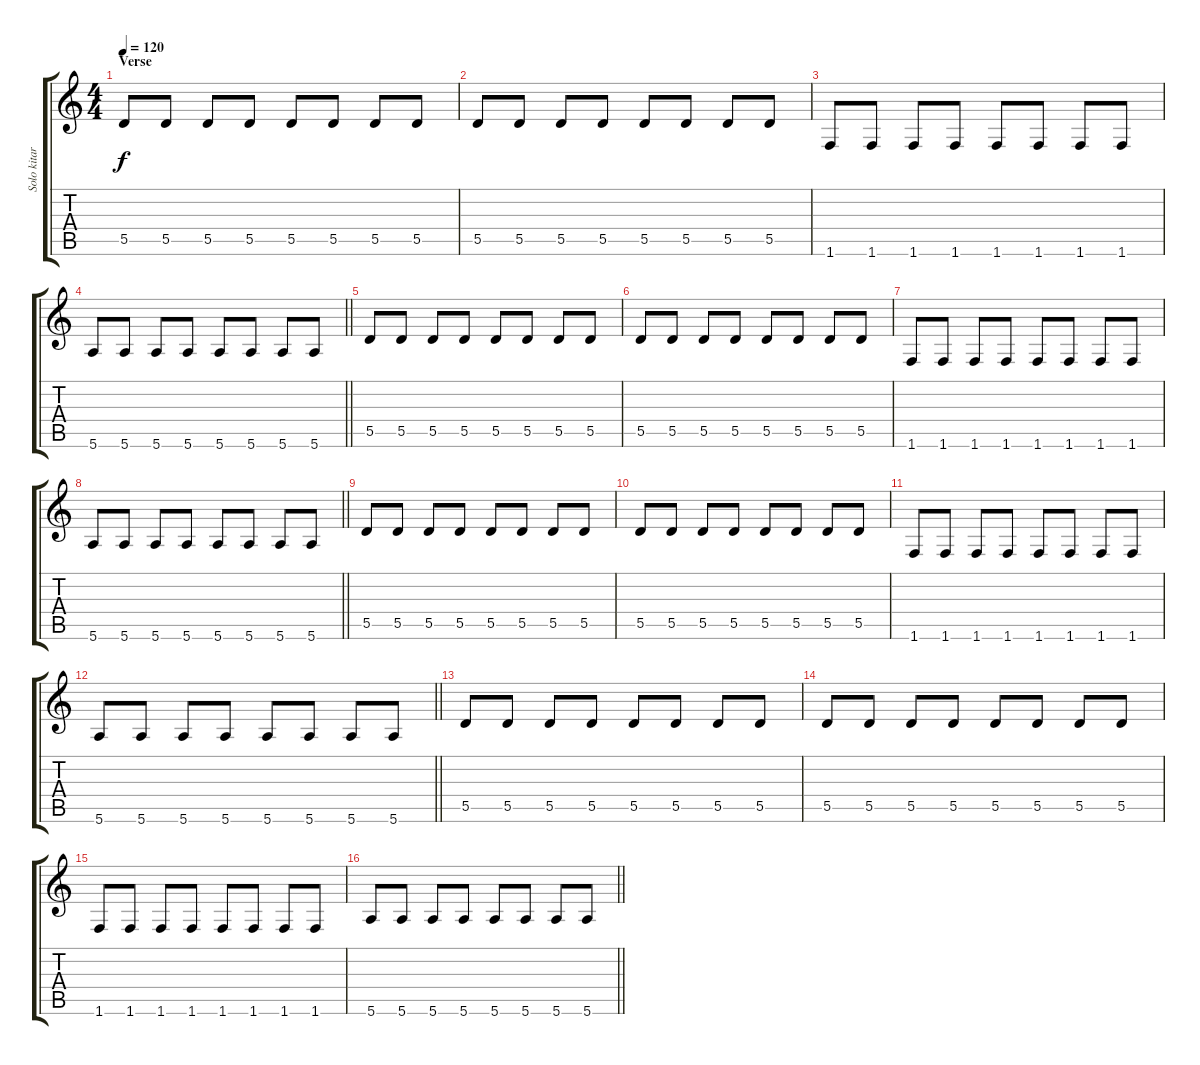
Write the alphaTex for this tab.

\track ("Solo kitara" "Solo kitar") {instrument overdrivenguitar}
\staff {score tabs}
\tuning (E4 B3 G3 D3 A2 E2) {hide}
\ts (4 4)
\section ("" "Verse")
\tempo 120
\clef g2
\ks c
5.5.8{dy f} 5.5.8 5.5.8 5.5.8 5.5.8 5.5.8 5.5.8 5.5.8 |
5.5.8 5.5.8 5.5.8 5.5.8 5.5.8 5.5.8 5.5.8 5.5.8 |
1.6.8 1.6.8 1.6.8 1.6.8 1.6.8 1.6.8 1.6.8 1.6.8 |
\barLineRight lightlight
5.6.8 5.6.8 5.6.8 5.6.8 5.6.8 5.6.8 5.6.8 5.6.8 |
5.5.8 5.5.8 5.5.8 5.5.8 5.5.8 5.5.8 5.5.8 5.5.8 |
5.5.8 5.5.8 5.5.8 5.5.8 5.5.8 5.5.8 5.5.8 5.5.8 |
1.6.8 1.6.8 1.6.8 1.6.8 1.6.8 1.6.8 1.6.8 1.6.8 |
\barLineRight lightlight
5.6.8 5.6.8 5.6.8 5.6.8 5.6.8 5.6.8 5.6.8 5.6.8 |
5.5.8 5.5.8 5.5.8 5.5.8 5.5.8 5.5.8 5.5.8 5.5.8 |
5.5.8 5.5.8 5.5.8 5.5.8 5.5.8 5.5.8 5.5.8 5.5.8 |
1.6.8 1.6.8 1.6.8 1.6.8 1.6.8 1.6.8 1.6.8 1.6.8 |
\barLineRight lightlight
5.6.8 5.6.8 5.6.8 5.6.8 5.6.8 5.6.8 5.6.8 5.6.8 |
5.5.8 5.5.8 5.5.8 5.5.8 5.5.8 5.5.8 5.5.8 5.5.8 |
5.5.8 5.5.8 5.5.8 5.5.8 5.5.8 5.5.8 5.5.8 5.5.8 |
1.6.8 1.6.8 1.6.8 1.6.8 1.6.8 1.6.8 1.6.8 1.6.8 |
\barLineRight lightlight
5.6.8 5.6.8 5.6.8 5.6.8 5.6.8 5.6.8 5.6.8 5.6.8
